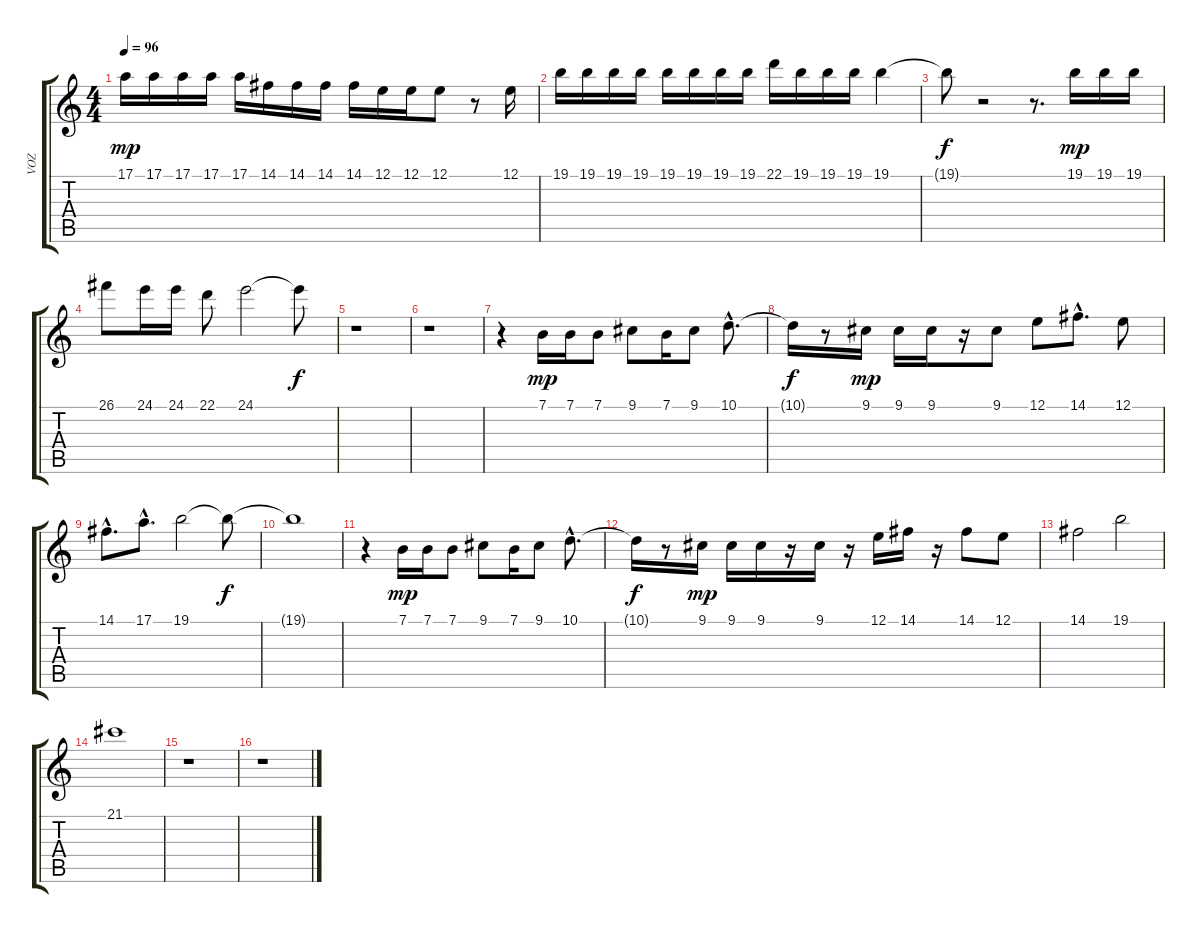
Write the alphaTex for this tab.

\track ("VOZ" "VOZ") {instrument synthbrass1}
\staff {score tabs}
\tuning (E4 B3 G3 D3 A2 E2) {hide}
\ts (4 4)
\tempo 96
\clef g2
\ks c
17.1.16{dy mp} 17.1.16 17.1.16 17.1.16 17.1.16 14.1.16 14.1.16 14.1.16 14.1.16 12.1.16 12.1.16 12.1.8 r.8 12.1.16 |
19.1.16 19.1.16 19.1.16 19.1.16 19.1.16 19.1.16 19.1.16 19.1.16 22.1.16 19.1.16 19.1.16 19.1.16 19.1.4 |
19.1{t}.8{dy f} r.2 r.8{d} 19.1.16{dy mp} 19.1.16 19.1.16 |
26.1.8 24.1.16 24.1.16 22.1.8 24.1.2 24.1{t}.8{dy f} |
r.1 |
r.1 |
r.4 7.1.16{dy mp} 7.1.16 7.1.8 9.1.8 7.1.16 9.1.8 10.1{hac}.8{d} |
10.1{t}.16{dy f} r.8 9.1.16{dy mp} 9.1.16 9.1.16 r.16 9.1.8 12.1.8 14.1{hac}.8{d} 12.1.8 |
14.1{hac}.8{d} 17.1{hac}.8{d} 19.1.2 19.1{t}.8{dy f} |
19.1{t}.1 |
r.4 7.1.16{dy mp} 7.1.16 7.1.8 9.1.8 7.1.16 9.1.8 10.1{hac}.8{d} |
10.1{t}.16{dy f} r.8 9.1.16{dy mp} 9.1.16 9.1.16 r.16 9.1.16 r.16 12.1.16 14.1.16 r.16 14.1.8 12.1.8 |
14.1.2 19.1.2 |
21.1.1 |
r.1 |
r.1
